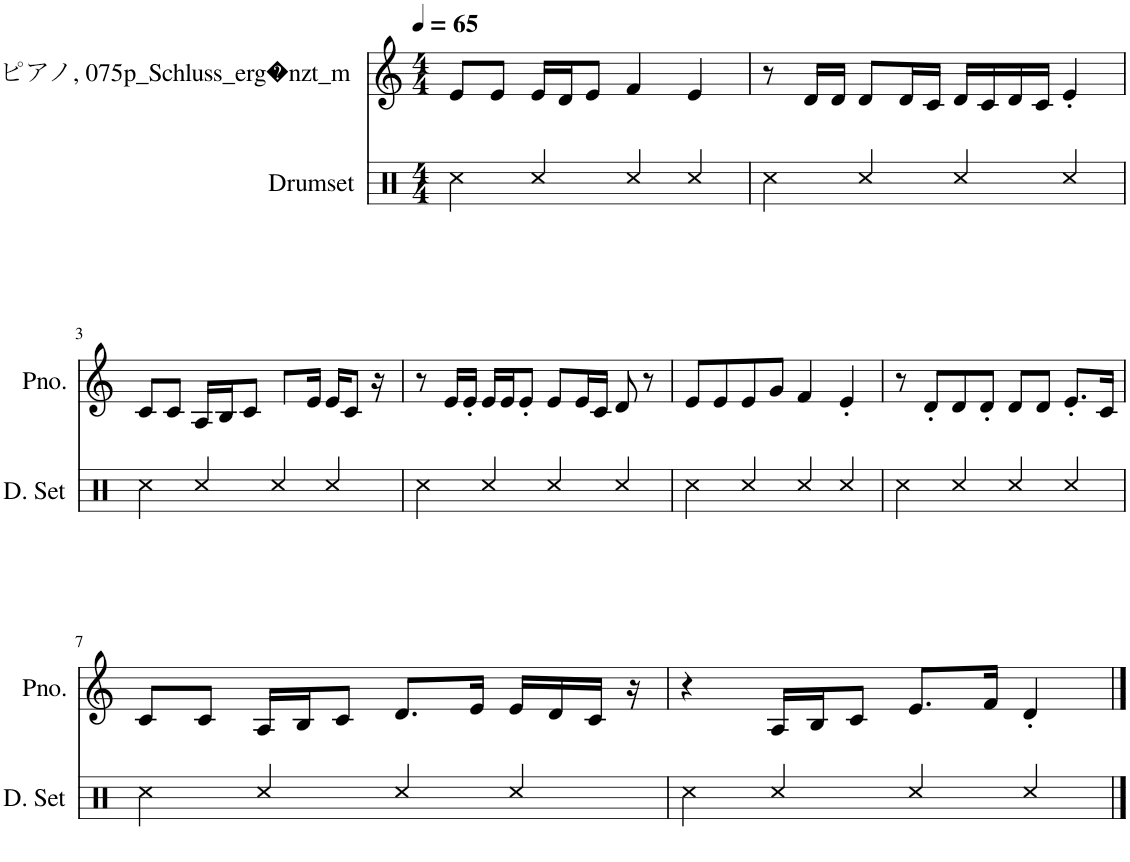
**kern	**kern
*part2	*part1
*staff2	*staff1
*I"Drumset	*I"ピアノ, 075p_Schluss_erg�nzt_m
*I'D. Set	*
*clefX	*clefG2
*k[]	*k[]
*M4/4	*M4/4
*MM65	*MM65
=1	=1
4Rcc\	8e/L
.	8e/J
4Rcc/	16e/LL
.	16d/J
.	8e/J
4Rcc/	4f/
4Rcc/	4e/
=2	=2
4Rcc\	8r
.	16d/LL
.	16d/JJ
4Rcc/	8d/L
.	16d/L
.	16c/JJ
4Rcc/	16d/LL
.	16c/
.	16d/
.	16c/JJ
4Rcc/	4e'/
!!LO:LB:g=z
=3	=3
4Rcc\	8c/L
.	8c/J
4Rcc/	16A/LL
.	16B/J
.	8c/J
4Rcc/	8.d/L
.	16e/Jk
4Rcc/	16e/KL
.	8c/J
.	16r
=4	=4
4Rcc\	8r
.	16e/LL
.	16e'/JJ
4Rcc/	16e/LL
.	16e/J
.	8e'/J
4Rcc/	8e/L
.	16e/L
.	16c/JJ
4Rcc/	8d/
.	8r
=5	=5
4Rcc\	8e/L
.	8e/
4Rcc/	8e/
.	8g/J
4Rcc/	4f/
4Rcc/	4e'/
=6	=6
4Rcc\	8r
.	8d'/L
4Rcc/	8d/
.	8d'/J
4Rcc/	8d/L
.	8d/J
4Rcc/	8.e'/L
.	16c/Jk
!!LO:LB:g=z
=7	=7
4Rcc\	8c/L
.	8c/J
4Rcc/	16A/LL
.	16B/J
.	8c/J
4Rcc/	8.d/L
.	16e/Jk
4Rcc/	16e/LL
.	16d/
.	16c/JJ
.	16r
=8	=8
4Rcc\	4r
4Rcc/	16A/LL
.	16B/J
.	8c/J
4Rcc/	8.e/L
.	16f/Jk
4Rcc/	4d'/
==	==
*-	*-
